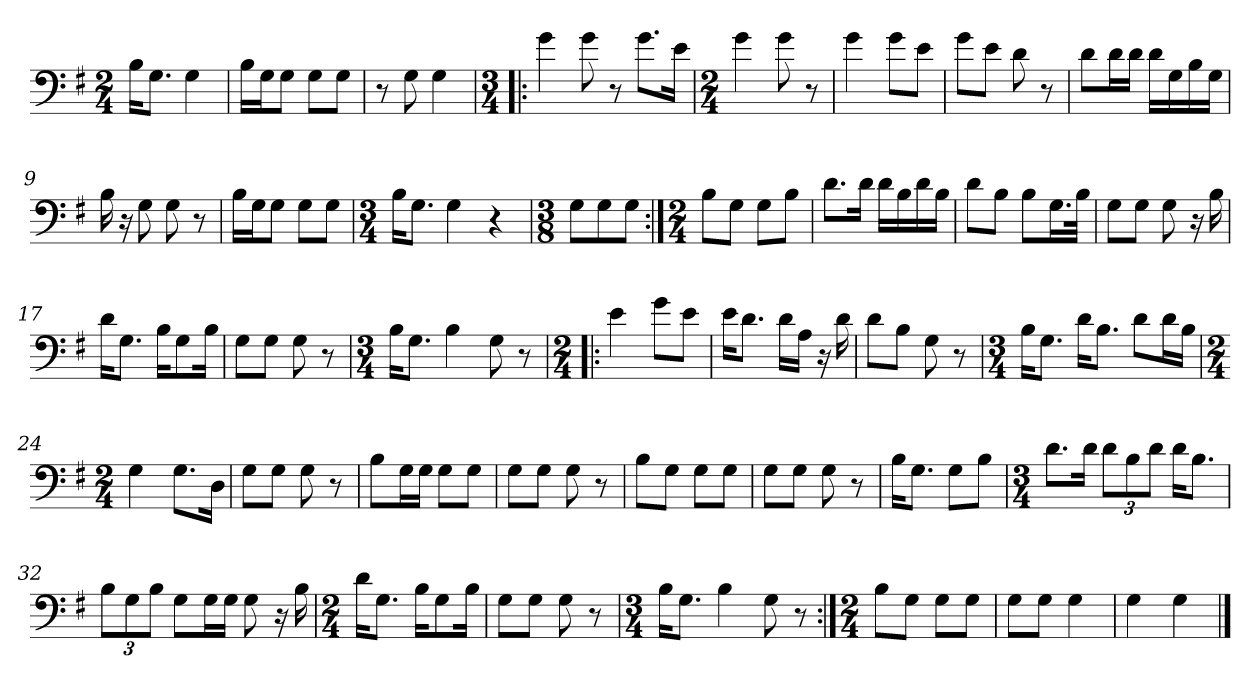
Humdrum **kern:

**kern
*part1
*staff1
*clefF4
*k[f#]
*M2/4
=1
16B\KL
8.G\J
4G\
=2
16B\LL
16G\J
8G\J
8G\L
8G\J
=3
8r
8G\
4G\
=4!|:
*M3/4
4g\
8g\
8r
8.g\L
16e\Jk
=5
*M2/4
4g\
8g\
8r
=6
4g\
8g\L
8e\J
=7
8g\L
8e\J
8d\
8r
=8
8d\L
16d\L
16d\JJ
16d\LL
16G\
16B\
16G\JJ
=9
16B\
16r
8G\
8G\
8r
=10
16B\LL
16G\J
8G\J
8G\L
8G\J
=11
*M3/4
16B\KL
8.G\J
4G\
4r
=12
*M3/8
8G\L
8G\
8G\J
=13:|!
*M2/4
8B\L
8G\J
8G\L
8B\J
=14
8.d\L
16d\Jk
16d\LL
16B\
16d\
16B\JJ
=15
8d\L
8B\J
8B\L
16.G\L
32B\JJk
=16
8G\L
8G\J
8G\
16r
16B\
=17
16d\KL
8.G\J
16B\KL
8G\
16B\Jk
=18
8G\L
8G\J
8G\
8r
=19
*M3/4
16B\KL
8.G\J
4B\
8G\
8r
=20!|:
*M2/4
4e\
8g\L
8e\J
=21
16e\KL
8.d\J
16d\LL
16A\JJ
16r
16d\
=22
8d\L
8B\J
8G\
8r
=23
*M3/4
16B\KL
8.G\J
16d\KL
8.B\J
8d\L
16d\L
16B\JJ
=24
*M2/4
4G\
8.G\L
16D\Jk
=25
8G\L
8G\J
8G\
8r
=26
8B\L
16G\L
16G\JJ
8G\L
8G\J
=27
8G\L
8G\J
8G\
8r
=28
8B\L
8G\J
8G\L
8G\J
=29
8G\L
8G\J
8G\
8r
=30
16B\KL
8.G\J
8G\L
8B\J
=31
*M3/4
8.d\L
16d\Jk
12d\L
12B\
12d\J
16d\KL
8.B\J
=32
12B\L
12G\
12B\J
8G\L
16G\L
16G\JJ
8G\
16r
16B\
=33
*M2/4
16d\KL
8.G\J
16B\KL
8G\
16B\Jk
=34
8G\L
8G\J
8G\
8r
=35
*M3/4
16B\KL
8.G\J
4B\
8G\
8r
=36:|!
*M2/4
8B\L
8G\J
8G\L
8G\J
=37
8G\L
8G\J
4G\
=38
4G\
4G\
==
*-
